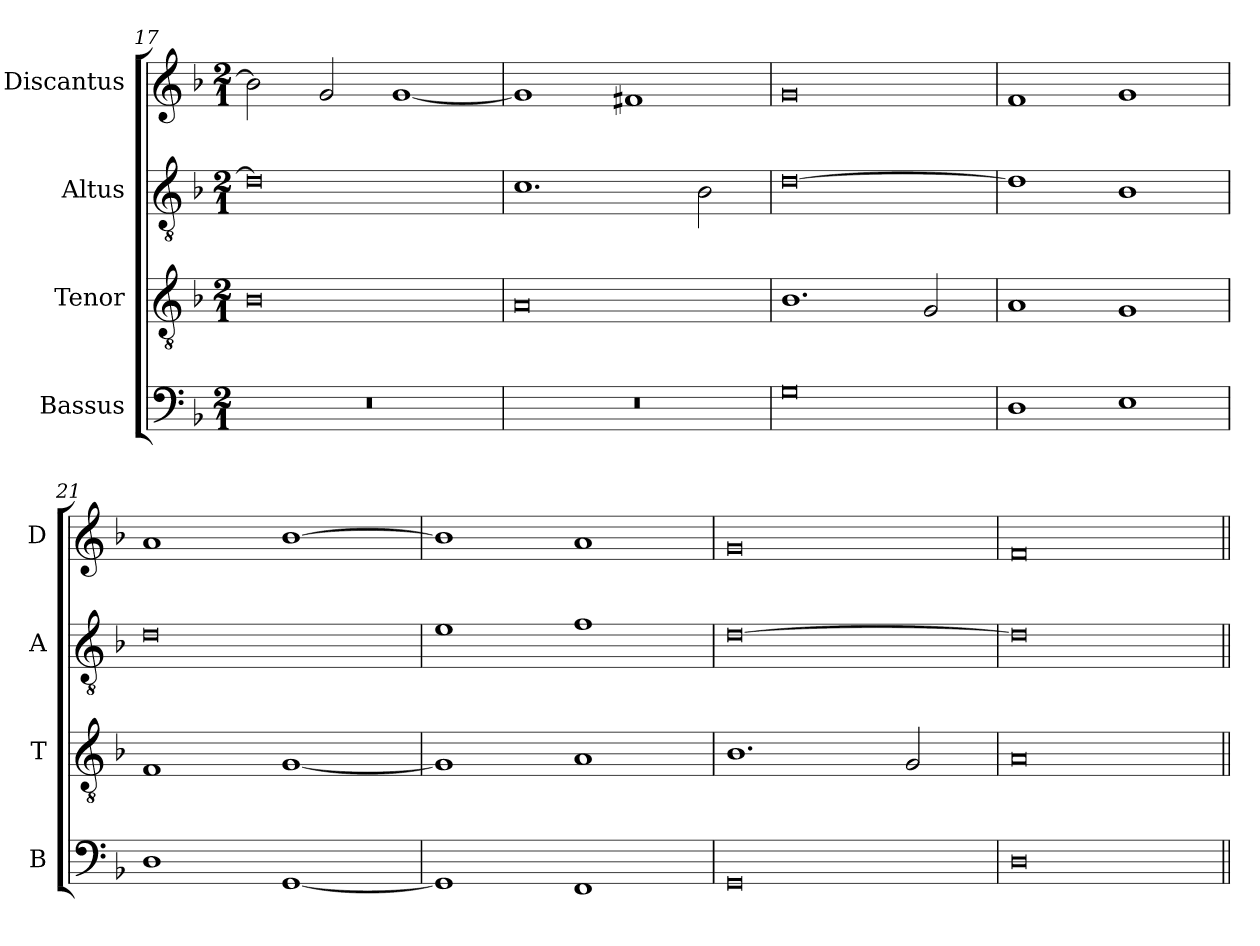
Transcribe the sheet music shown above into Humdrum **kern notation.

**kern	**kern	**kern	**kern
*part4	*part3	*part2	*part1
*staff4	*staff3	*staff2	*staff1
*I"Bassus	*I"Tenor	*I"Altus	*I"Discantus
*I'B	*I'T	*I'A	*I'D
*clefF4	*clefGv2	*clefGv2	*clefG2
*k[b-]	*k[b-]	*k[b-]	*k[b-]
*M2/1	*M2/1	*M2/1	*M2/1
=17	=17	=17	=17
0r	0B-	0d]	2b-\]
.	.	.	2g/
.	.	.	[1g
=18	=18	=18	=18
0r	0A	1.c	1g]
.	.	.	1f#X
.	.	2B-\	.
=19	=19	=19	=19
0G	1.B-	[0d	0g
.	2G/	.	.
=20	=20	=20	=20
1D	1A	1d]	1f
1E	1G	1B-	1g
=21	=21	=21	=21
1D	1F	0d	1a
[1GG	[1G	.	[1b-
=22	=22	=22	=22
1GG]	1G]	1e	1b-]
1FF	1A	1f	1a
=23	=23	=23	=23
0GG	1.B-	[0d	0g
.	2G/	.	.
=24	=24	=24	=24
0D	0A	0d]	0f
=||	=||	=||	=||
*-	*-	*-	*-
